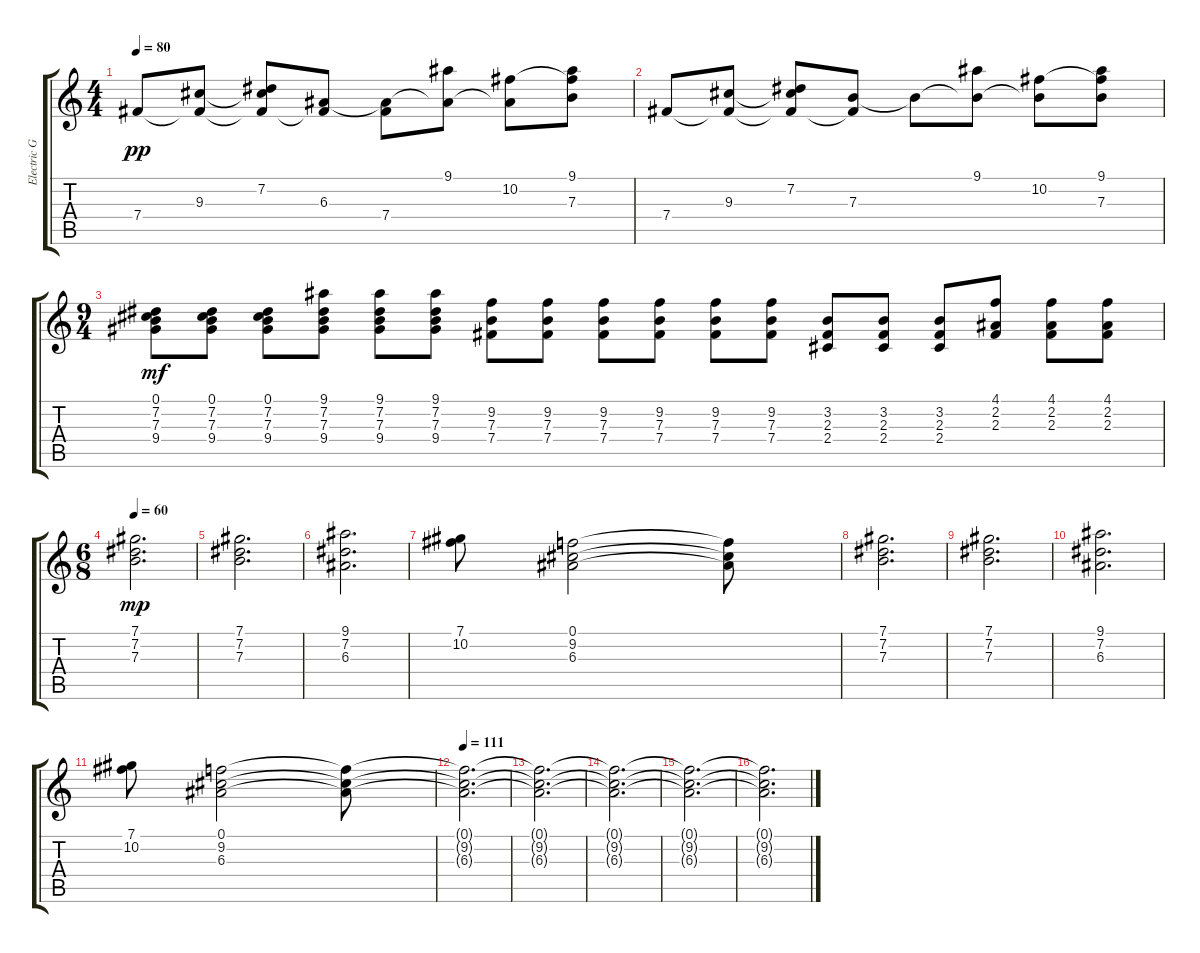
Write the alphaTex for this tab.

\track ("Electric Guitar (Drive)" "Electric G") {instrument overdrivenguitar}
\staff {score tabs}
\tuning (Db4 Ab3 E3 B2 Gb2 B1) {hide}
\ts (4 4)
\tempo 80
\clef g2
\ks c
7.4.8{dy pp} (9.3 7.4{t}).8 (7.2 9.3{t} 7.4{t}).8 (6.3 7.4{t}).8 (6.3{t} 7.4).8 (9.1 6.3{t}).8 (10.2 6.3{t}).8 (9.1 10.2{t} 7.3).8 |
7.4.8 (9.3 7.4{t}).8 (7.2 9.3{t} 7.4{t}).8 (7.3 7.4{t}).8 7.3{t}.8 (9.1 7.3{t}).8 (10.2 7.3{t}).8 (9.1 10.2{t} 7.3).8 |
\ts (9 4)
(0.1 7.2 7.3 9.4).8{dy mf} (0.1 7.2 7.3 9.4).8 (0.1 7.2 7.3 9.4).8 (9.1 7.2 7.3 9.4).8 (9.1 7.2 7.3 9.4).8 (9.1 7.2 7.3 9.4).8 (9.2 7.3 7.4).8 (9.2 7.3 7.4).8 (9.2 7.3 7.4).8 (9.2 7.3 7.4).8 (9.2 7.3 7.4).8 (9.2 7.3 7.4).8 (3.2 2.3 2.4).8 (3.2 2.3 2.4).8 (3.2 2.3 2.4).8 (4.1 2.2 2.3).8 (4.1 2.2 2.3).8 (4.1 2.2 2.3).8 |
\ts (6 8)
\tempo 60
(7.1 7.2 7.3).2{d dy mp} |
(7.1 7.2 7.3).2{d} |
(9.1 7.2 6.3).2{d} |
(7.1 10.2).8 (0.1 9.2 6.3).2 (0.1{t} 9.2{t} 6.3{t}).8 |
(7.1 7.2 7.3).2{d} |
(7.1 7.2 7.3).2{d} |
(9.1 7.2 6.3).2{d} |
(7.1 10.2).8 (0.1 9.2 6.3).2 (0.1{t} 9.2{t} 6.3{t}).8 |
\tempo 111
(0.1{t} 9.2{t} 6.3{t}).2{d} |
(0.1{t} 9.2{t} 6.3{t}).2{d} |
(0.1{t} 9.2{t} 6.3{t}).2{d} |
(0.1{t} 9.2{t} 6.3{t}).2{d} |
(0.1{t} 9.2{t} 6.3{t}).2{d}
